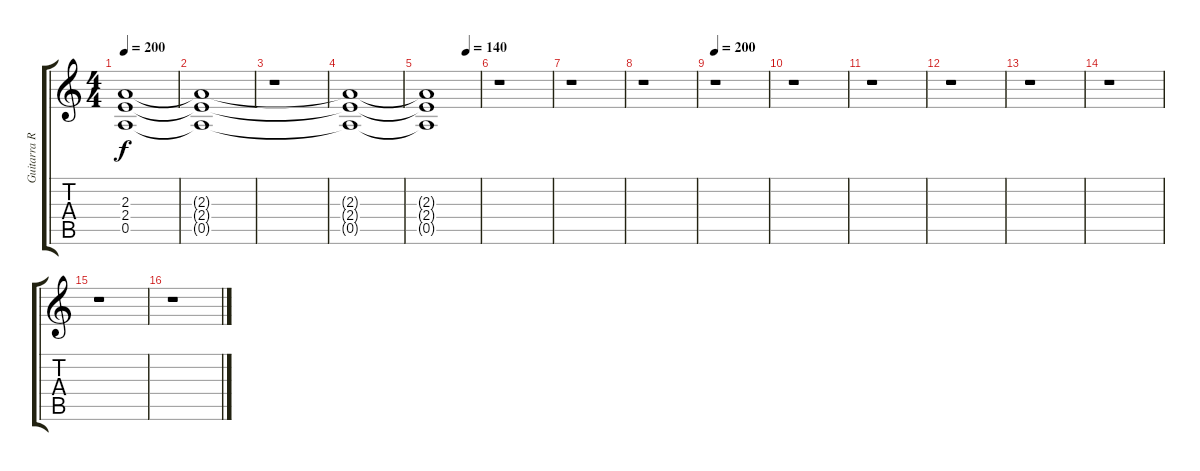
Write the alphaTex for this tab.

\track ("Guitarra Ritmica" "Guitarra R") {instrument distortionguitar}
\staff {score tabs}
\tuning (E4 B3 G3 D3 A2 E2) {hide}
\ts (4 4)
\tempo 200
\clef g2
\ks c
(2.3{t} 2.4{t} 0.5{t}).1{dy f} |
(2.3{t} 2.4{t} 0.5{t}).1 |
r.1 |
(2.3{t} 2.4{t} 0.5{t}).1 |
\tempo (140 0.75)
(2.3{t} 2.4{t} 0.5{t}).1 |
r.1 |
r.1 |
r.1 |
\tempo 190
\tempo 200
r.1 |
r.1 |
r.1 |
r.1 |
r.1 |
r.1 |
r.1 |
r.1
